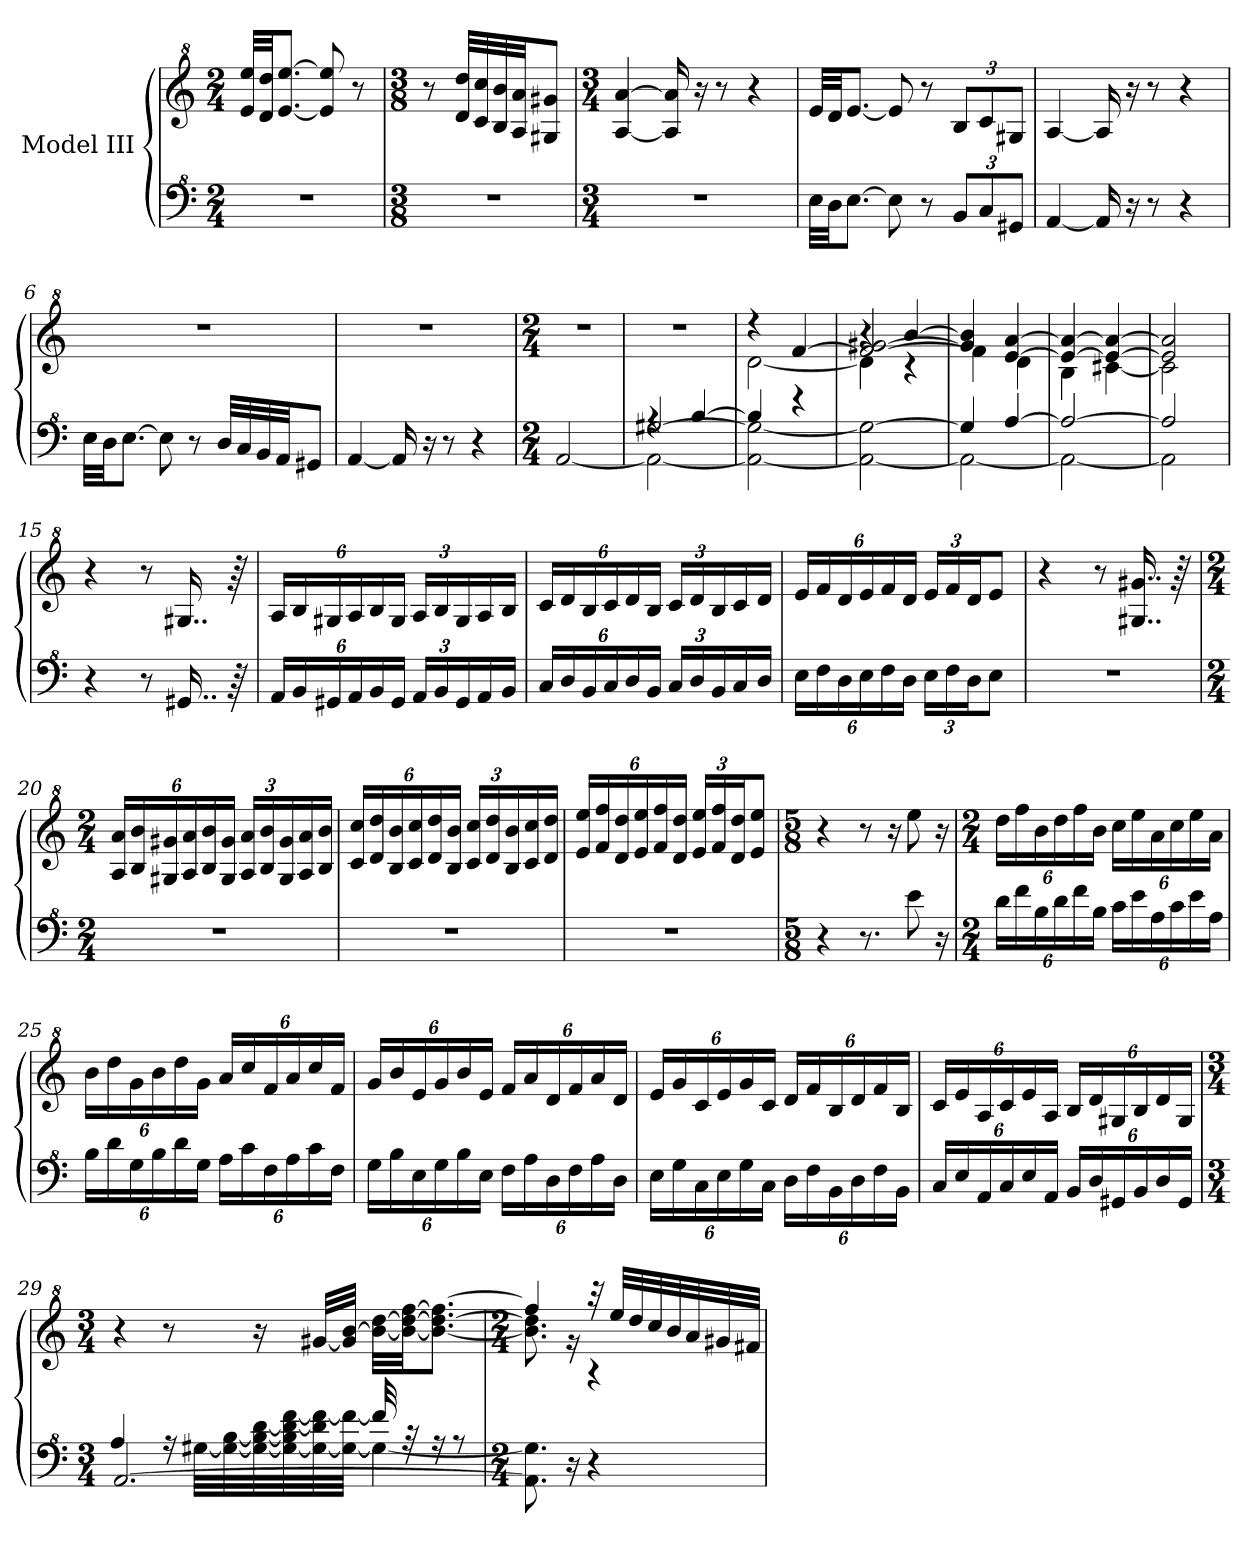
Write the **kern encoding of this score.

**kern	**kern
*part1	*part1
*staff2	*staff1
*I"Model III	*
*clefF^4	*clefG^2
*k[]	*k[]
*M2/4	*M2/4
*MM72	*MM72
=1	=1
2r	32ee/ 32eee/LLL
.	32dd/ 32ddd/JJ
.	[8.ee/ [8.eee/J
.	8ee/] 8eee/]
.	8r
=2	=2
*M3/8	*M3/8
4.r	8r
.	32dd/ 32ddd/LLL
.	32cc/ 32ccc/
.	32b/ 32bb/
.	32a/ 32aa/JJ
.	8g#X/ 8gg#X/J
=3	=3
*M3/4	*M3/4
2.r	[4a/ [4aa/
.	16a/] 16aa/]
.	16r
.	8r
.	4r
=4	=4
32e\LLL	32ee/LLL
32d\JJ	32dd/JJ
[8.e\J	[8.ee/J
8e\]	8ee/]
8r	8r
*Xbrackettup	*Xbrackettup
12B/L	12b/L
12c/	12cc/
12G#X/J	12g#X/J
=5	=5
[4A/	[4a/
16A/]	16a/]
16r	16r
8r	8r
4r	4r
!!LO:LB:g=z
=6	=6
32e\LLL	2.r
32d\JJ	.
[8.e\J	.
8e\]	.
8r	.
32d/LLL	.
32c/	.
32B/	.
32A/JJ	.
8G#X/J	.
=7	=7
[4A/	2.r
16A/]	.
16r	.
8r	.
4r	.
=8	=8
*M2/4	*M2/4
*	*MM108
[2A/	2r
=9	=9
*^	*
*	*^	*
[2g#X/	2A\_	4ra	2r
.	.	[4b/	.
*	*v	*v	*
=10	=10	=10
*	*	*^
4b/]	2A\_ 2g#\_	4r	[2dd\
4r	.	[4ff/	.
*v	*v	*	*
=11	=11	=11
*	*	*^
2A\_ 2g#\_	2ff/_ [2gg#X/	4dd\]	4r
.	.	4rcc	[4bb/
*	*v	*v	*v
=12	=12
*	*MM92
*^	*^
4g#/]	2A\_	4gg#/] 4bb/]	4ff\]
[4a/	.	[4ee/ [4aa/	4dd\
=13	=13	=13	=13
2a/_	2A\_	4ee/_ 4aa/_	4b\
.	.	4ee/_ 4aa/_	[4cc#X\
!!LO:LB:g=z	!!
=14	=14	=14	=14
2a/]	2A\]	2ee/] 2aa/]	2cc#\]
*v	*v	*	*
*	*v	*v
=15	=15
*	*MM80
4r	4r
8r	8r
16..G#X/	16..g#X/
64r	64r
=16	=16
24A/LL	24a/LL
24B/	24b/
24G#X/	24g#X/
24A/	24a/
24B/	24b/
24G#/JJ	24g#/JJ
24A/LL	24a/LL
24B/	24b/
24G#/	24g#/
16A/	16a/
16B/JJ	16b/JJ
=17	=17
24c/LL	24cc/LL
24d/	24dd/
24B/	24b/
24c/	24cc/
24d/	24dd/
24B/JJ	24b/JJ
24c/LL	24cc/LL
24d/	24dd/
24B/	24b/
16c/	16cc/
16d/JJ	16dd/JJ
!!LO:LB:g=z
=18	=18
24e\LL	24ee/LL
24f\	24ff/
24d\	24dd/
24e\	24ee/
24f\	24ff/
24d\JJ	24dd/JJ
24e\LL	24ee/LL
24f\	24ff/
24d\J	24dd/J
8e\J	8ee/J
=19	=19
2r	4r
.	8r
.	16..g#X/ 16..gg#X/
.	64r
=20	=20
*M2/4	*M2/4
2r	24a/ 24aa/LL
.	24b/ 24bb/
.	24g#X/ 24gg#X/
.	24a/ 24aa/
.	24b/ 24bb/
.	24g#/ 24gg#/JJ
.	24a/ 24aa/LL
.	24b/ 24bb/
.	24g#/ 24gg#/
.	16a/ 16aa/
.	16b/ 16bb/JJ
!!LO:LB:g=z
=21	=21
2r	24cc/ 24ccc/LL
.	24dd/ 24ddd/
.	24b/ 24bb/
.	24cc/ 24ccc/
.	24dd/ 24ddd/
.	24b/ 24bb/JJ
.	24cc/ 24ccc/LL
.	24dd/ 24ddd/
.	24b/ 24bb/
.	16cc/ 16ccc/
.	16dd/ 16ddd/JJ
=22	=22
2r	24ee/ 24eee/LL
.	24ff/ 24fff/
.	24dd/ 24ddd/
.	24ee/ 24eee/
.	24ff/ 24fff/
.	24dd/ 24ddd/JJ
.	24ee/ 24eee/LL
.	24ff/ 24fff/
.	24dd/ 24ddd/J
.	8ee/ 8eee/J
=23	=23
*M5/8	*M5/8
4r	4r
8.r	8r
.	16r
8ee\	8eee\
16r	16r
=24	=24
*M2/4	*M2/4
24dd\LL	24ddd\LL
24ff\	24fff\
24b\	24bb\
24dd\	24ddd\
24ff\	24fff\
24b\JJ	24bb\JJ
24cc\LL	24ccc\LL
24ee\	24eee\
24a\	24aa\
24cc\	24ccc\
24ee\	24eee\
24a\JJ	24aa\JJ
!!LO:PB:g=z
=25	=25
24b\LL	24bb\LL
24dd\	24ddd\
24g\	24gg\
24b\	24bb\
24dd\	24ddd\
24g\JJ	24gg\JJ
24a\LL	24aa/LL
24cc\	24ccc/
24f\	24ff/
24a\	24aa/
24cc\	24ccc/
24f\JJ	24ff/JJ
=26	=26
24g\LL	24gg/LL
24b\	24bb/
24e\	24ee/
24g\	24gg/
24b\	24bb/
24e\JJ	24ee/JJ
24f\LL	24ff/LL
24a\	24aa/
24d\	24dd/
24f\	24ff/
24a\	24aa/
24d\JJ	24dd/JJ
=27	=27
24e\LL	24ee/LL
24g\	24gg/
24c\	24cc/
24e\	24ee/
24g\	24gg/
24c\JJ	24cc/JJ
24d\LL	24dd/LL
24f\	24ff/
24B\	24b/
24d\	24dd/
24f\	24ff/
24B\JJ	24b/JJ
!!LO:LB:g=z
=28	=28
*	*MM72
24c/LL	24cc/LL
24e/	24ee/
24A/	24a/
24c/	24cc/
24e/	24ee/
24A/JJ	24a/JJ
*	*MM66
24B/LL	24b/LL
24d/	24dd/
24G#X/	24g#X/
*	*MM54
24B/	24b/
24d/	24dd/
*	*MM40
24G#/JJ	24g#/JJ
=29	=29
*M3/4	*M3/4
*	*MM54
*^	*
*	*^	*
[2.A/	4ryy	4a/	4r
.	16ra	4ryy	8r
.	[32g#X\LLL	.	.
.	32g#\_ [32b\	.	.
.	32g#\_ 32b\_ [32dd\	.	16r
.	32g#\_ 32b\] 32dd\_ [32ff\	.	.
.	32g#\_ 32dd\] 32ff\_	.	[32gg#X/LLL
.	32g#\_ 32ff\_JJJ	.	32gg#/] [32bb/JJJ
.	4g#\_	32ff/]	32bb\_ [32ddd\LLL
.	.	32ra	32bb\_ 32ddd\_ [32fff\JJ
.	.	16ra	8.bb\_ 8.ddd\_ 8.fff\_J
.	.	8ra	.
*v	*v	*v	*
!!LO:LB:g=z
=30	=30
*M2/4	*M2/4
*	*^
8.A\] 8.g#\]	4fff/]	8.bb\] 8.ddd\]
16r	.	16r
*	*MM80	*
4r	32r	4r
.	32eee/LLL	.
.	32ddd/	.
.	32ccc/	.
.	32bb/	.
.	32aa/	.
.	32gg#X/	.
.	32ff#X/JJJ	.
*	*v	*v
=	=
*-	*-
